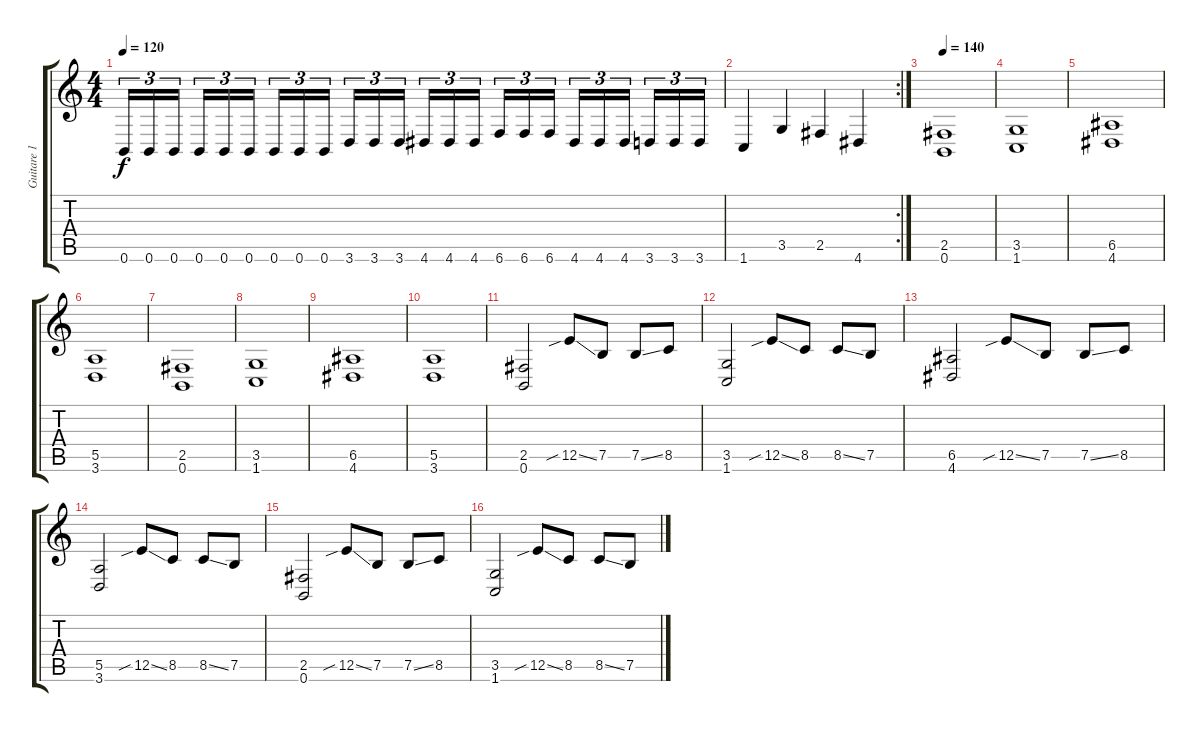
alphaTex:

\track ("Guitare 1" "Guitare 1") {instrument distortionguitar}
\staff {score tabs}
\tuning (B3 Gb3 D3 A2 E2 B1) {hide}
\ts (4 4)
\tempo 120
\clef g2
\ks c
0.6.16{tu (3 2) dy f} 0.6.16{tu (3 2)} 0.6.16{tu (3 2) beam splitsecondary} 0.6.16{tu (3 2)} 0.6.16{tu (3 2)} 0.6.16{tu (3 2)} 0.6.16{tu (3 2)} 0.6.16{tu (3 2)} 0.6.16{tu (3 2) beam splitsecondary} 3.6.16{tu (3 2)} 3.6.16{tu (3 2)} 3.6.16{tu (3 2)} 4.6.16{tu (3 2)} 4.6.16{tu (3 2)} 4.6.16{tu (3 2) beam splitsecondary} 6.6.16{tu (3 2)} 6.6.16{tu (3 2)} 6.6.16{tu (3 2)} 4.6.16{tu (3 2)} 4.6.16{tu (3 2)} 4.6.16{tu (3 2) beam splitsecondary} 3.6.16{tu (3 2)} 3.6.16{tu (3 2)} 3.6.16{tu (3 2)} |
\rc 2
1.6.4 3.5.4 2.5.4 4.6.4 |
\tempo 140
(2.5 0.6).1 |
(3.5 1.6).1 |
(6.5 4.6).1 |
(5.5 3.6).1 |
(2.5 0.6).1 |
(3.5 1.6).1 |
(6.5 4.6).1 |
(5.5 3.6).1 |
(2.5 0.6).2 12.5{sib ss}.8 7.5.8 7.5{ss}.8 8.5.8 |
(3.5 1.6).2 12.5{sib ss}.8 8.5.8 8.5{ss}.8 7.5.8 |
(6.5 4.6).2 12.5{sib ss}.8 7.5.8 7.5{ss}.8 8.5.8 |
(5.5 3.6).2 12.5{sib ss}.8 8.5.8 8.5{ss}.8 7.5.8 |
(2.5 0.6).2 12.5{sib ss}.8 7.5.8 7.5{ss}.8 8.5.8 |
(3.5 1.6).2 12.5{sib ss}.8 8.5.8 8.5{ss}.8 7.5.8
